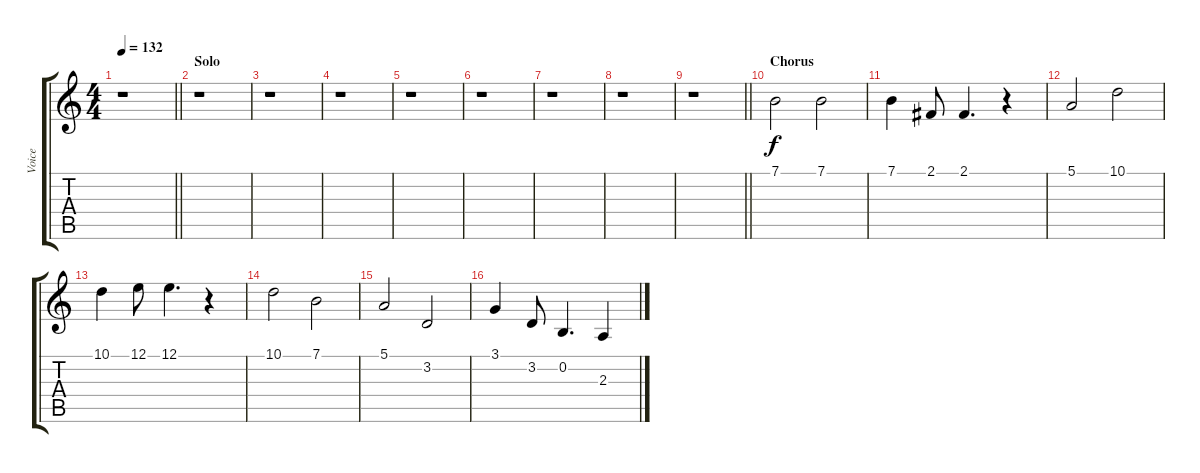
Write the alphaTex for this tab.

\track ("Voice" "Voice") {instrument lead6voice}
\staff {score tabs}
\tuning (E4 B3 G3 D3 A2 E2) {hide}
\ts (4 4)
\tempo 132
\clef g2
\barLineRight lightlight
\ks c
r.1{dy f} |
\section ("" "Solo")
r.1 |
r.1 |
r.1 |
r.1 |
r.1 |
r.1 |
r.1 |
\barLineRight lightlight
r.1 |
\section ("" "Chorus ")
7.1.2 7.1.2 |
7.1.4 2.1.8 2.1.4{d} r.4 |
5.1.2 10.1.2 |
10.1.4 12.1.8 12.1.4{d} r.4 |
10.1.2 7.1.2 |
5.1.2 3.2.2 |
3.1.4 3.2.8 0.2.4{d} 2.3.4
